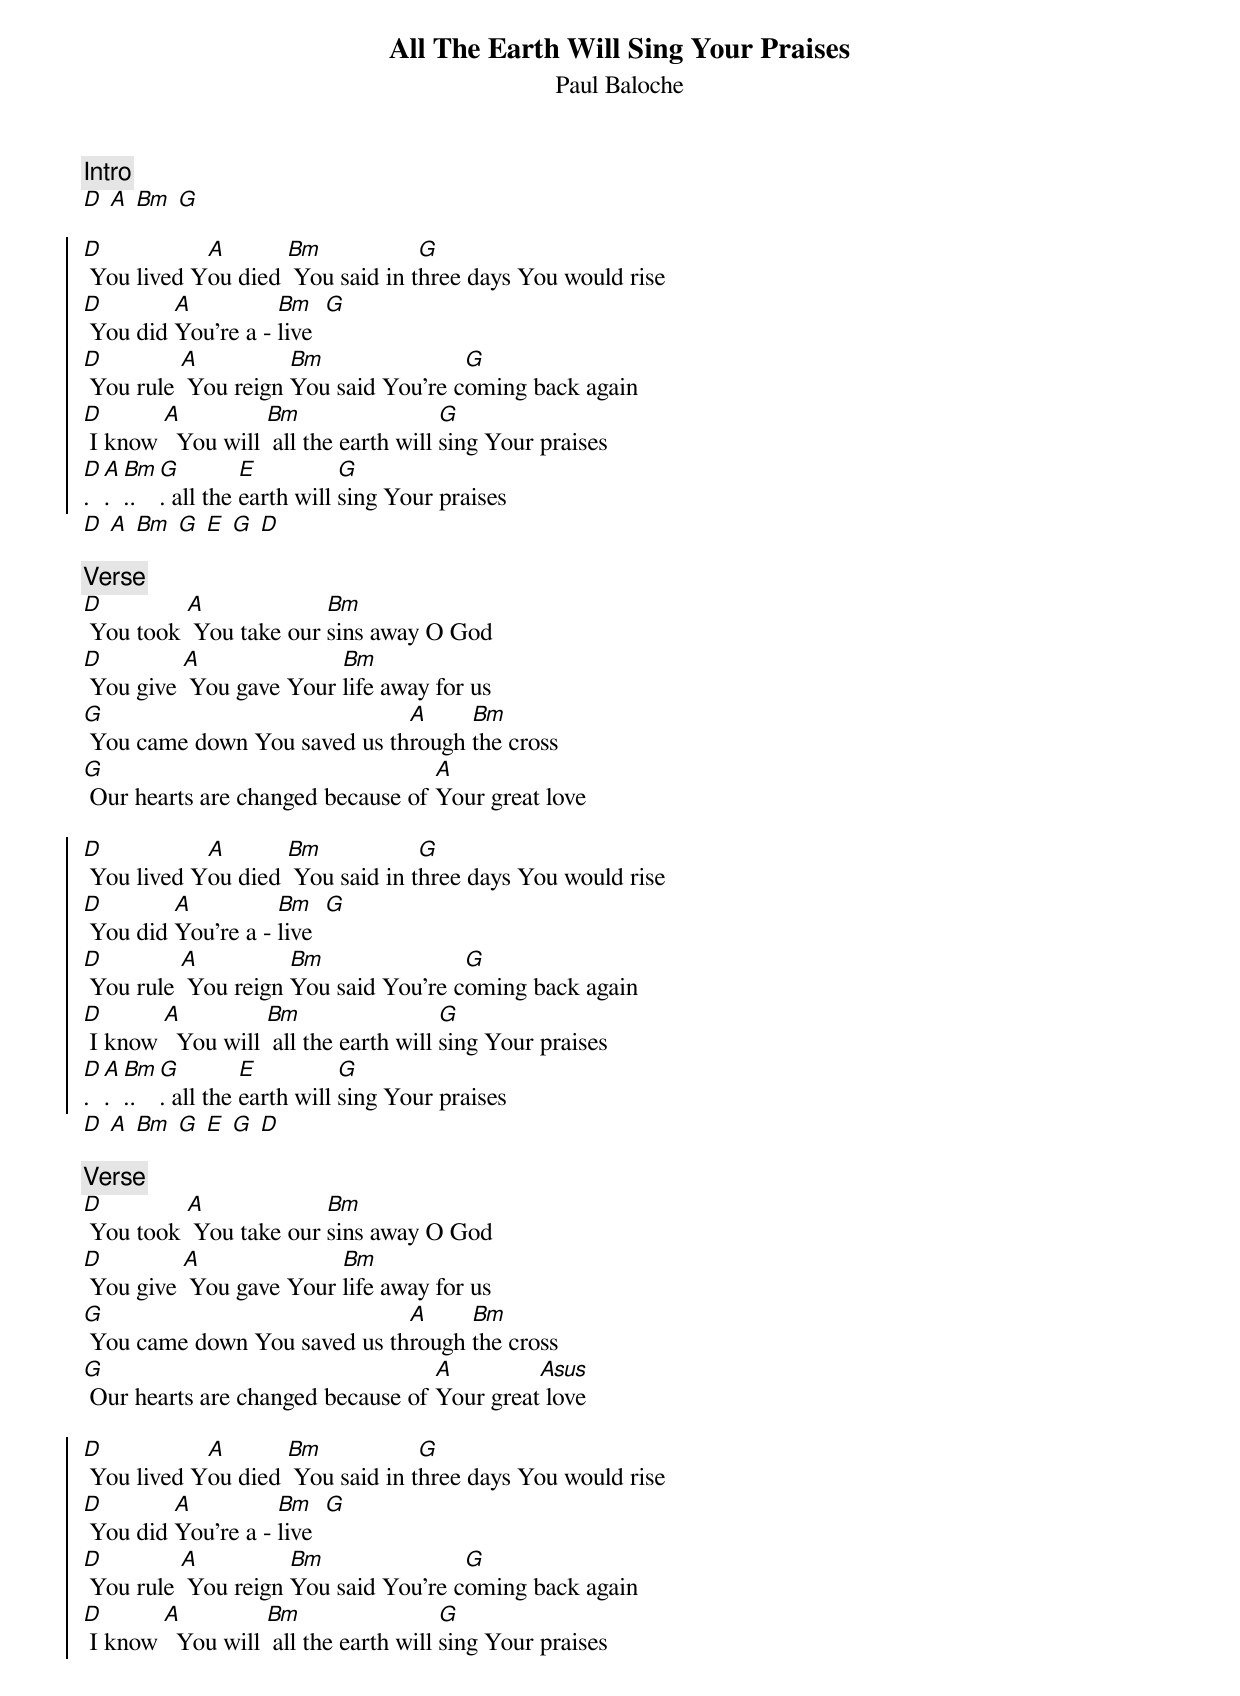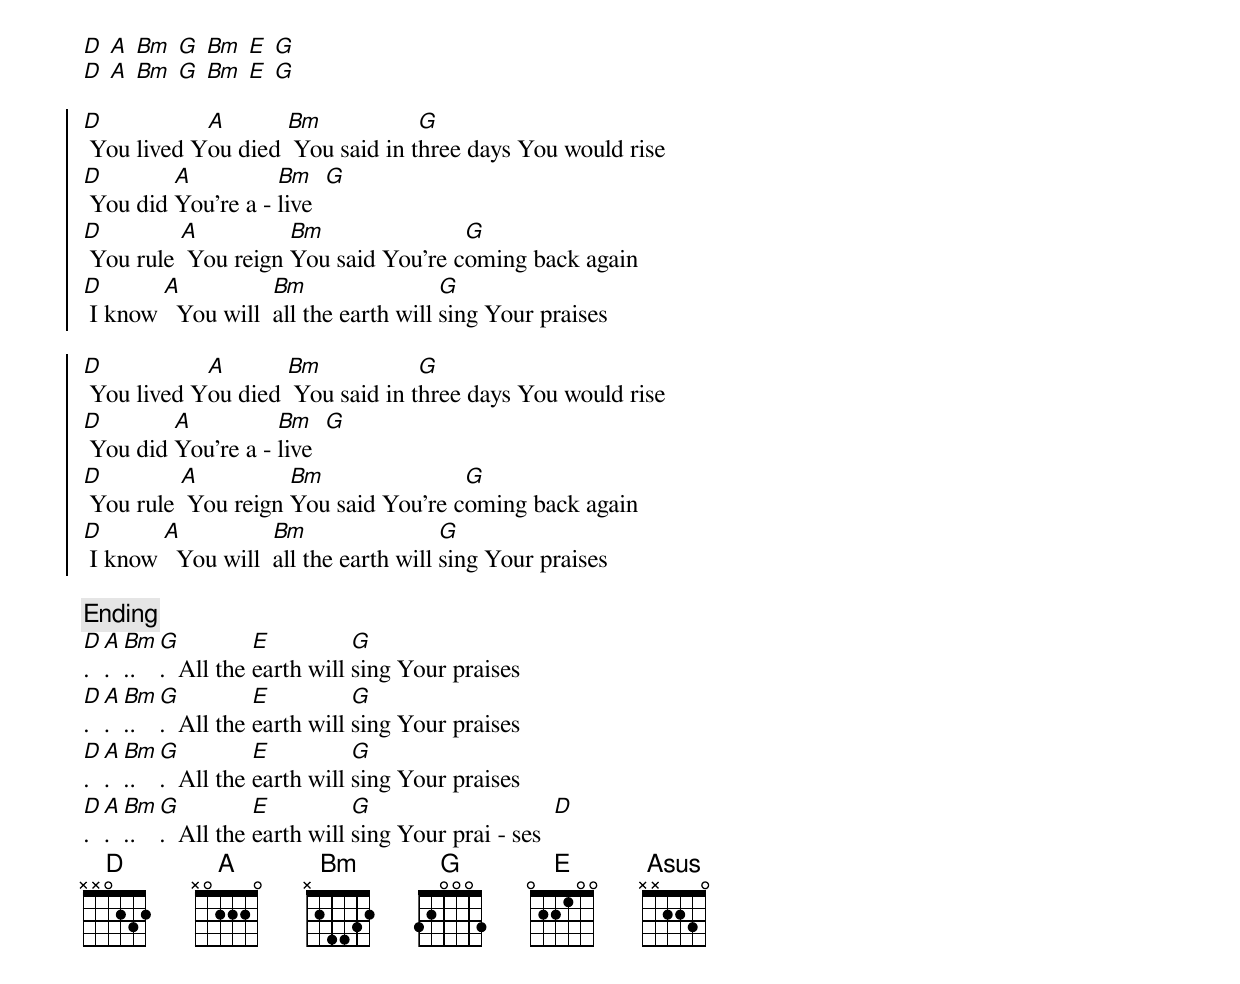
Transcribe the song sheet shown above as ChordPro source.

{title:All The Earth Will Sing Your Praises}
{subtitle:Paul Baloche}
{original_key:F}
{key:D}
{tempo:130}
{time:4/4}
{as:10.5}
{c:Intro}
[D] [A] [Bm] [G]

{soc}
[D] You lived Y[A]ou died [Bm] You said in t[G]hree days You would rise
[D] You did [A]You're a - [Bm]live  [G]
[D] You rule [A] You reign [Bm]You said You're c[G]oming back again
[D] I know [A]  You will [Bm] all the earth will [G]sing Your praises
[D]. [A]. [Bm].. [G]. all the [E]earth will [G]sing Your praises
{eoc}
[D] [A] [Bm] [G] [E] [G] [D]

{c:Verse}
[D] You took [A] You take our [Bm]sins away O God
[D] You give [A] You gave Your [Bm]life away for us
[G] You came down You saved us th[A]rough [Bm]the cross
[G] Our hearts are changed because of [A]Your great love

{soc}
[D] You lived Y[A]ou died [Bm] You said in t[G]hree days You would rise
[D] You did [A]You're a - [Bm]live  [G]
[D] You rule [A] You reign [Bm]You said You're c[G]oming back again
[D] I know [A]  You will [Bm] all the earth will [G]sing Your praises
[D]. [A]. [Bm].. [G]. all the [E]earth will [G]sing Your praises
{eoc}
[D] [A] [Bm] [G] [E] [G] [D]

{c:Verse}
[D] You took [A] You take our [Bm]sins away O God
[D] You give [A] You gave Your [Bm]life away for us
[G] You came down You saved us th[A]rough [Bm]the cross
[G] Our hearts are changed because of [A]Your great[Asus] love

{soc}
[D] You lived Y[A]ou died [Bm] You said in t[G]hree days You would rise
[D] You did [A]You're a - [Bm]live  [G]
[D] You rule [A] You reign [Bm]You said You're c[G]oming back again
[D] I know [A]  You will [Bm] all the earth will [G]sing Your praises
{eoc}
[D] [A] [Bm] [G] [Bm] [E] [G]
[D] [A] [Bm] [G] [Bm] [E] [G]

{soc}
[D] You lived Y[A]ou died [Bm] You said in t[G]hree days You would rise
[D] You did [A]You're a - [Bm]live  [G]
[D] You rule [A] You reign [Bm]You said You're c[G]oming back again
[D] I know [A]  You will  [Bm]all the earth will [G]sing Your praises

[D] You lived Y[A]ou died [Bm] You said in t[G]hree days You would rise
[D] You did [A]You're a - [Bm]live  [G]
[D] You rule [A] You reign [Bm]You said You're c[G]oming back again
[D] I know [A]  You will  [Bm]all the earth will [G]sing Your praises
{eoc}

{c:Ending}
[D]. [A]. [Bm].. [G].  All the [E]earth will [G]sing Your praises
[D]. [A]. [Bm].. [G].  All the [E]earth will [G]sing Your praises
[D]. [A]. [Bm].. [G].  All the [E]earth will [G]sing Your praises
[D]. [A]. [Bm].. [G].  All the [E]earth will [G]sing Your prai - ses  [D]
